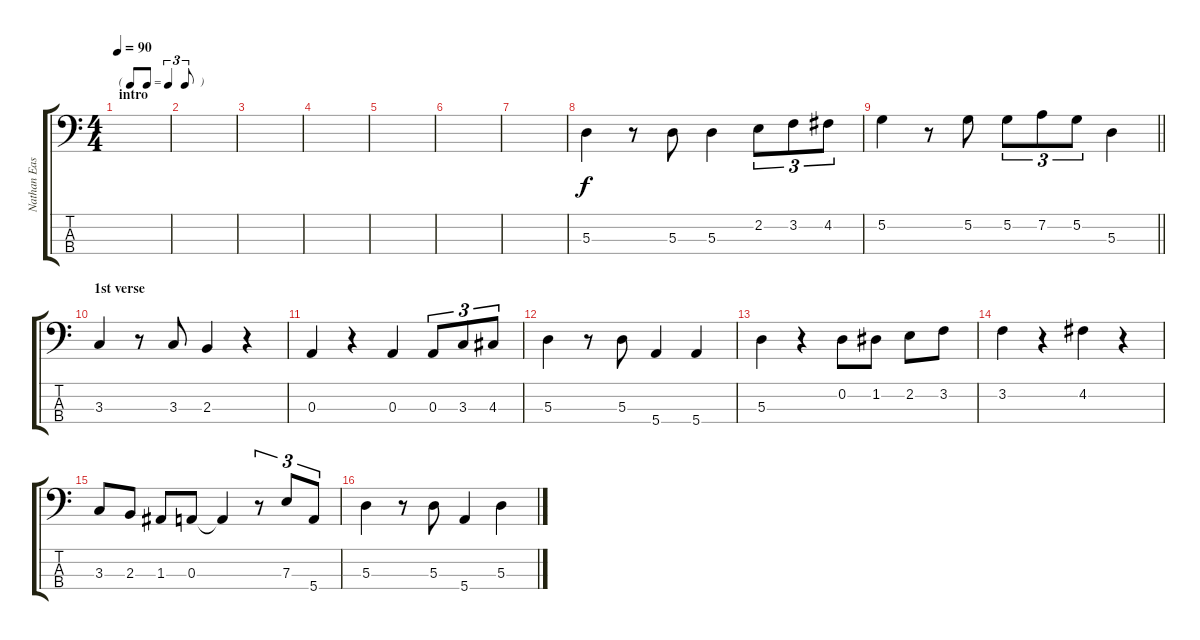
\track ("Nathan East" "Nathan Eas") {instrument acousticbass}
\staff {score tabs}
\tuning (G2 D2 A1 E1) {hide}
\ts (4 4)
\tf triplet8th
\section ("" "intro")
\tempo 90
\clef f4
\ks c
|
|
|
|
|
|
|
5.3.4 r.8 5.3.8 5.3.4 2.2.8{tu (3 2)} 3.2.8{tu (3 2)} 4.2.8{tu (3 2)} |
\barLineRight lightlight
5.2.4 r.8 5.2.8 5.2.8{tu (3 2)} 7.2.8{tu (3 2)} 5.2.8{tu (3 2)} 5.3.4 |
\section ("" "1st verse")
3.3.4 r.8 3.3.8 2.3.4 r.4 |
0.3.4 r.4 0.3.4 0.3.8{tu (3 2)} 3.3.8{tu (3 2)} 4.3.8{tu (3 2)} |
5.3.4 r.8 5.3.8 5.4.4 5.4.4 |
5.3.4 r.4 0.2.8 1.2.8 2.2.8 3.2.8 |
3.2.4 r.4 4.2.4 r.4 |
3.3.8 2.3.8 1.3.8 0.3.8 0.3{t}.4 r.8{tu (3 2)} 7.3.8{tu (3 2)} 5.4.8{tu (3 2)} |
5.3.4 r.8 5.3.8 5.4.4 5.3.4
